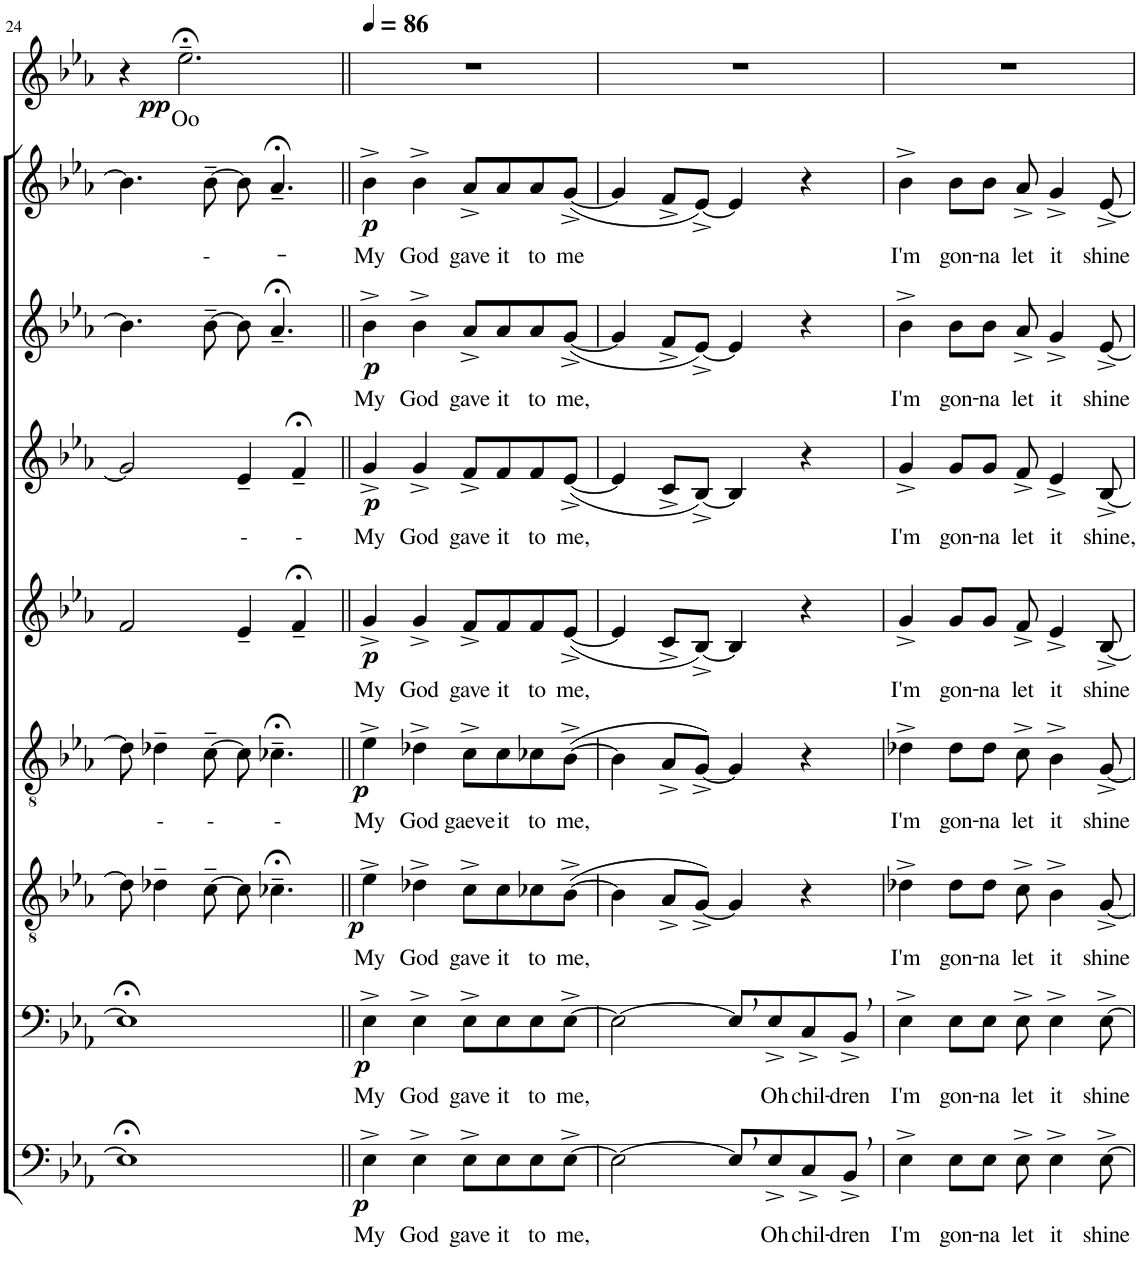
**kern	**text	**dynam	**kern	**text	**dynam	**kern	**text	**dynam	**kern	**text	**dynam	**kern	**text	**dynam	**kern	**text	**dynam	**kern	**text	**dynam	**kern	**text	**dynam	**kern	**text	**dynam
*part9	*part9	*part9	*part8	*part8	*part8	*part7	*part7	*part7	*part6	*part6	*part6	*part5	*part5	*part5	*part4	*part4	*part4	*part3	*part3	*part3	*part2	*part2	*part2	*part1	*part1	*part1
*staff9	*staff9	*staff9	*staff8	*staff8	*staff8	*staff7	*staff7	*staff7	*staff6	*staff6	*staff6	*staff5	*staff5	*staff5	*staff4	*staff4	*staff4	*staff3	*staff3	*staff3	*staff2	*staff2	*staff2	*staff1	*staff1	*staff1
*I"Bassi II	*	*	*I"Bassi I	*	*	*I"Tenori II	*	*	*I"Tenori I	*	*	*I"Contralti iI	*	*	*I"Contralti I	*	*	*I"Soprani II	*	*	*I"Soprani I	*	*	*I"Solista	*	*
!!LO:PB:g=z
*clefF4	*	*	*clefF4	*	*	*clefGv2	*	*	*clefGv2	*	*	*clefG2	*	*	*clefG2	*	*	*clefG2	*	*	*clefG2	*	*	*clefG2	*	*
*	*	*	*	*	*	*	*	*	*	*	*	*	*	*	*	*	*	*Trd1c2	*	*	*Trd1c2	*	*	*Trd1c2	*	*
*k[b-e-a-]	*	*	*k[b-e-a-]	*	*	*k[b-e-a-]	*	*	*k[b-e-a-]	*	*	*k[b-e-a-]	*	*	*k[b-e-a-]	*	*	*k[b-e-a-]	*	*	*k[b-e-a-]	*	*	*k[b-e-a-]	*	*
*E-:	*	*	*E-:	*	*	*E-:	*	*	*E-:	*	*	*E-:	*	*	*E-:	*	*	*E-:	*	*	*E-:	*	*	*E-:	*	*
*M4/4	*	*	*M4/4	*	*	*M4/4	*	*	*M4/4	*	*	*M4/4	*	*	*M4/4	*	*	*M4/4	*	*	*M4/4	*	*	*M4/4	*	*
=24	=24	=24	=24	=24	=24	=24	=24	=24	=24	=24	=24	=24	=24	=24	=24	=24	=24	=24	=24	=24	=24	=24	=24	=24	=24	=24
1E-;<]	.	.	1E-;<]	.	.	8d\]	.	.	8d\]	.	.	2f/	.	.	2g/]	.	.	4.b-\]	.	.	4.b-\]	.	.	4r	.	.
!	!	!	!	!	!	!	!	!	!	!LO:LY:b	!	!	!	!	!	!	!	!	!	!	!	!	!	!	!	!
.	.	.	.	.	.	4d-X~\	.	.	4d-X~\	-	.	.	.	.	.	.	.	.	.	.	.	.	.	.	.	.
!	!	!	!	!	!	!	!	!	!	!	!	!	!	!	!	!	!	!	!	!	!	!	!	!	!LO:LY:b	!LO:DY:b
.	.	.	.	.	.	.	.	.	.	.	.	.	.	.	.	.	.	.	.	.	.	.	.	2.ee-;<~\	Oo	pp
!	!	!	!	!	!	!	!	!	!	!LO:LY:b	!	!	!	!	!	!	!	!	!	!	!	!LO:LY:b	!	!	!	!
.	.	.	.	.	.	[8c~\	.	.	[8c~\	-	.	.	.	.	.	.	.	[8b-~\	.	.	[8b-~\	--	.	.	.	.
!	!	!	!	!	!	!	!	!	!	!	!	!	!	!	!	!LO:LY:b	!	!	!	!	!	!	!	!	!	!
.	.	.	.	.	.	8c\]	.	.	8c\]	.	.	4e-~/	.	.	4e-~/	-	.	8b-\]	.	.	8b-\]	.	.	.	.	.
!	!	!	!	!	!	!	!	!	!	!LO:LY:b	!	!	!	!	!	!	!	!	!	!	!	!	!	!	!	!
.	.	.	.	.	.	4.c-X;<~\	.	.	4.c-X;<~\	-	.	.	.	.	.	.	.	4.a-;<~/	.	.	4.a-;<~/	.	.	.	.	.
!	!	!	!	!	!	!	!	!	!	!	!	!	!	!	!	!LO:LY:b	!	!	!	!	!	!	!	!	!	!
.	.	.	.	.	.	.	.	.	.	.	.	4f;<~/	.	.	4f;<~/	-	.	.	.	.	.	.	.	.	.	.
=25||	=25||	=25||	=25||	=25||	=25||	=25||	=25||	=25||	=25||	=25||	=25||	=25||	=25||	=25||	=25||	=25||	=25||	=25||	=25||	=25||	=25||	=25||	=25||	=25||	=25||	=25||
*	*	*	*	*	*	*	*	*	*	*	*	*	*	*	*	*	*	*	*	*	*	*	*	*MM86	*	*
!	!LO:LY:b	!LO:DY:b	!	!LO:LY:b	!LO:DY:b	!	!LO:LY:b	!LO:DY:b	!	!LO:LY:b	!LO:DY:b	!	!LO:LY:b	!LO:DY:b	!	!LO:LY:b	!LO:DY:b	!	!LO:LY:b	!LO:DY:b	!	!LO:LY:b	!LO:DY:b	!	!	!
4E-^\	My	p	4E-^\	My	p	4e-^\	My	p	4e-^\	My	p	4g^/	My	p	4g^/	My	p	4b-^\	My	p	4b-^\	-My	p	1r	.	.
!	!LO:LY:b	!	!	!LO:LY:b	!	!	!LO:LY:b	!	!	!LO:LY:b	!	!	!LO:LY:b	!	!	!LO:LY:b	!	!	!LO:LY:b	!	!	!LO:LY:b	!	!	!	!
4E-^\	God	.	4E-^\	God	.	4d-X^\	God	.	4d-X^\	God	.	4g^/	God	.	4g^/	God	.	4b-^\	God	.	4b-^\	God	.	.	.	.
!	!LO:LY:b	!	!	!LO:LY:b	!	!	!LO:LY:b	!	!	!LO:LY:b	!	!	!LO:LY:b	!	!	!LO:LY:b	!	!	!LO:LY:b	!	!	!LO:LY:b	!	!	!	!
8E-^\L	gave	.	8E-^\L	gave	.	8c^\L	gave	.	8c^\L	gaeve	.	8f^/L	gave	.	8f^/L	gave	.	8a-^/L	gave	.	8a-^/L	gave	.	.	.	.
!	!LO:LY:b	!	!	!LO:LY:b	!	!	!LO:LY:b	!	!	!LO:LY:b	!	!	!LO:LY:b	!	!	!LO:LY:b	!	!	!LO:LY:b	!	!	!LO:LY:b	!	!	!	!
8E-\	it	.	8E-\	it	.	8c\	it	.	8c\	it	.	8f/	it	.	8f/	it	.	8a-/	it	.	8a-/	it	.	.	.	.
!	!LO:LY:b	!	!	!LO:LY:b	!	!	!LO:LY:b	!	!	!LO:LY:b	!	!	!LO:LY:b	!	!	!LO:LY:b	!	!	!LO:LY:b	!	!	!LO:LY:b	!	!	!	!
8E-\	to	.	8E-\	to	.	8c-X\	to	.	8c-X\	to	.	8f/	to	.	8f/	to	.	8a-/	to	.	8a-/	to	.	.	.	.
!	!LO:LY:b	!	!	!LO:LY:b	!	!	!LO:LY:b	!	!	!LO:LY:b	!	!	!LO:LY:b	!	!	!LO:LY:b	!	!	!LO:LY:b	!	!	!LO:LY:b	!	!	!	!
[8E-^\J	me,	.	[8E-^\J	me,	.	([8B-^\J	me,	.	([8B-^\J	me,	.	([8e-^/J	me,	.	([8e-^/J	me,	.	([8g^/J	me,	.	([8g^/J	me	.	.	.	.
=26	=26	=26	=26	=26	=26	=26	=26	=26	=26	=26	=26	=26	=26	=26	=26	=26	=26	=26	=26	=26	=26	=26	=26	=26	=26	=26
2E-\_	.	.	2E-\_	.	.	4B-\]	.	.	4B-\]	.	.	4e-/]	.	.	4e-/]	.	.	4g/]	.	.	4g/]	.	.	1r	.	.
.	.	.	.	.	.	8A-^/L	.	.	8A-^/L	.	.	8c^/L	.	.	8c^/L	.	.	8f^/L	.	.	8f^/L	.	.	.	.	.
.	.	.	.	.	.	[8G^/J)	.	.	[8G^/J)	.	.	[8B-^/J)	.	.	[8B-^/J)	.	.	[8e-^/J)	.	.	[8e-^/J)	.	.	.	.	.
8E-,/L]	.	.	8E-,/L]	.	.	4G/]	.	.	4G/]	.	.	4B-/]	.	.	4B-/]	.	.	4e-/]	.	.	4e-/]	.	.	.	.	.
!	!LO:LY:b	!	!	!LO:LY:b	!	!	!	!	!	!	!	!	!	!	!	!	!	!	!	!	!	!	!	!	!	!
8E-^/	Oh	.	8E-^/	Oh	.	.	.	.	.	.	.	.	.	.	.	.	.	.	.	.	.	.	.	.	.	.
!	!LO:LY:b	!	!	!LO:LY:b	!	!	!	!	!	!	!	!	!	!	!	!	!	!	!	!	!	!	!	!	!	!
8C^/	chil-	.	8C^/	chil-	.	4r	.	.	4r	.	.	4r	.	.	4r	.	.	4r	.	.	4r	.	.	.	.	.
!	!LO:LY:b	!	!	!LO:LY:b	!	!	!	!	!	!	!	!	!	!	!	!	!	!	!	!	!	!	!	!	!	!
8BB-^,/J	-dren	.	8BB-^,/J	-dren	.	.	.	.	.	.	.	.	.	.	.	.	.	.	.	.	.	.	.	.	.	.
=27	=27	=27	=27	=27	=27	=27	=27	=27	=27	=27	=27	=27	=27	=27	=27	=27	=27	=27	=27	=27	=27	=27	=27	=27	=27	=27
!	!LO:LY:b	!	!	!LO:LY:b	!	!	!LO:LY:b	!	!	!LO:LY:b	!	!	!LO:LY:b	!	!	!LO:LY:b	!	!	!LO:LY:b	!	!	!LO:LY:b	!	!	!	!
4E-^\	I'm	.	4E-^\	I'm	.	4d-X^\	I'm	.	4d-X^\	I'm	.	4g^/	I'm	.	4g^/	I'm	.	4b-^\	I'm	.	4b-^\	I'm	.	1r	.	.
!	!LO:LY:b	!	!	!LO:LY:b	!	!	!LO:LY:b	!	!	!LO:LY:b	!	!	!LO:LY:b	!	!	!LO:LY:b	!	!	!LO:LY:b	!	!	!LO:LY:b	!	!	!	!
8E-\L	gon-	.	8E-\L	gon-	.	8d-\L	gon-	.	8d-\L	gon-	.	8g/L	gon-	.	8g/L	gon-	.	8b-\L	gon-	.	8b-\L	gon-	.	.	.	.
!	!LO:LY:b	!	!	!LO:LY:b	!	!	!LO:LY:b	!	!	!LO:LY:b	!	!	!LO:LY:b	!	!	!LO:LY:b	!	!	!LO:LY:b	!	!	!LO:LY:b	!	!	!	!
8E-\J	-na	.	8E-\J	-na	.	8d-\J	-na	.	8d-\J	-na	.	8g/J	-na	.	8g/J	-na	.	8b-\J	-na	.	8b-\J	-na	.	.	.	.
!	!LO:LY:b	!	!	!LO:LY:b	!	!	!LO:LY:b	!	!	!LO:LY:b	!	!	!LO:LY:b	!	!	!LO:LY:b	!	!	!LO:LY:b	!	!	!LO:LY:b	!	!	!	!
8E-^\	let	.	8E-^\	let	.	8c^\	let	.	8c^\	let	.	8f^/	let	.	8f^/	let	.	8a-^/	let	.	8a-^/	let	.	.	.	.
!	!LO:LY:b	!	!	!LO:LY:b	!	!	!LO:LY:b	!	!	!LO:LY:b	!	!	!LO:LY:b	!	!	!LO:LY:b	!	!	!LO:LY:b	!	!	!LO:LY:b	!	!	!	!
4E-^\	it	.	4E-^\	it	.	4B-^\	it	.	4B-^\	it	.	4e-^/	it	.	4e-^/	it	.	4g^/	it	.	4g^/	it	.	.	.	.
!	!LO:LY:b	!	!	!LO:LY:b	!	!	!LO:LY:b	!	!	!LO:LY:b	!	!	!LO:LY:b	!	!	!LO:LY:b	!	!	!LO:LY:b	!	!	!LO:LY:b	!	!	!	!
[8E-^\	shine	.	[8E-^\	shine	.	[8G^/	shine	.	[8G^/	shine	.	[8B-^/	shine	.	[8B-^/	shine,	.	[8e-^/	shine	.	[8e-^/	shine	.	.	.	.
=	=	=	=	=	=	=	=	=	=	=	=	=	=	=	=	=	=	=	=	=	=	=	=	=	=	=
*-	*-	*-	*-	*-	*-	*-	*-	*-	*-	*-	*-	*-	*-	*-	*-	*-	*-	*-	*-	*-	*-	*-	*-	*-	*-	*-
